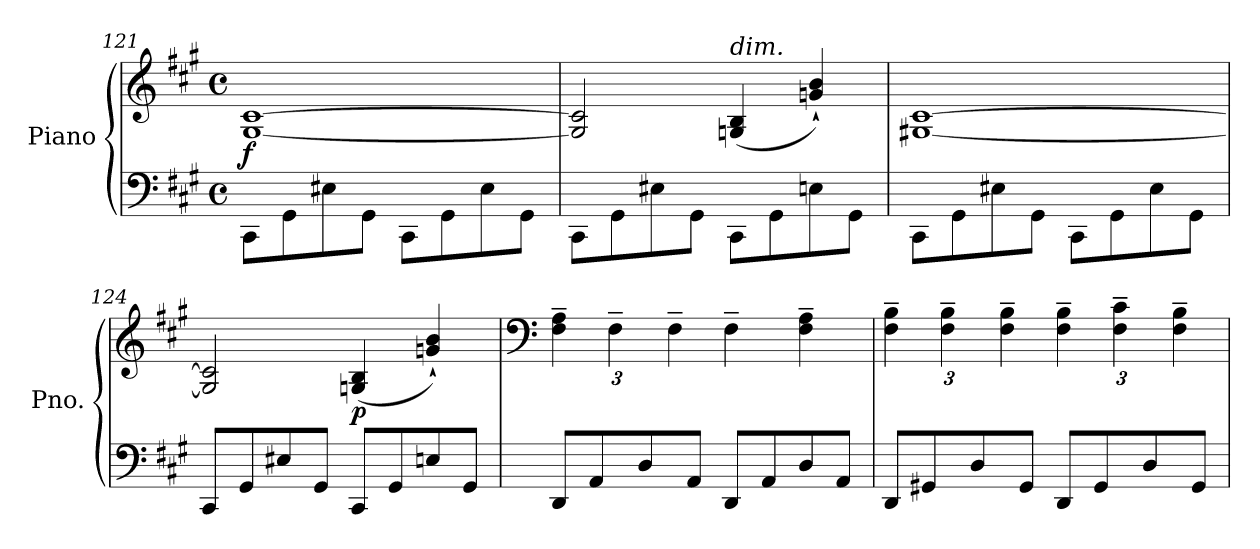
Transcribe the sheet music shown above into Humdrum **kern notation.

**kern	**kern	**dynam
*part1	*part1	*part1
*staff2	*staff1	*staff1/2
*I"Piano	*	*
*I'Pno.	*	*
*clefF4	*clefG2	*
*k[f#c#g#]	*k[f#c#g#]	*
*M4/4	*M4/4	*
*met(c)	*met(c)	*
=121	=121	=121
!	!	!LO:DY:b
8CC#\L	[1G# [1c#	f
8GG#\	.	.
8E#X\	.	.
8GG#\J	.	.
8CC#\L	.	.
8GG#\	.	.
8E#\	.	.
8GG#\J	.	.
=122	=122	=122
8CC#\L	2G#/] 2c#/]	.
8GG#\	.	.
8E#X\	.	.
8GG#\J	.	.
!	!LO:TX:a:i:t=dim.	!
8CC#\L	(4Gn/ 4B/	.
8GG#\	.	.
8En\	4gn/` 4b/`)	.
8GG#\J	.	.
=123	=123	=123
8CC#\L	[1G#X [1c#	.
8GG#\	.	.
8E#X\	.	.
8GG#\J	.	.
8CC#\L	.	.
8GG#\	.	.
8E#\	.	.
8GG#\J	.	.
!!LO:LB:g=z
=124	=124	=124
8CC#/L	2G#/] 2c#/]	.
8GG#/	.	.
8E#X/	.	.
8GG#/J	.	.
!	!	!LO:DY:b
8CC#/L	(4Gn/ 4B/	p
8GG#/	.	.
8En/	4gn/` 4b/`)	.
8GG#/J	.	.
=125	=125	=125
*	*clefF4	*
*	*Xbrackettup	*
!	!	!LO:DY:b
8DD/L	6F#\~ 6A\~	other-dynamics
8AA/	.	.
.	6F#~\	.
8D/	.	.
.	6F#~\	.
8AA/J	.	.
8DD/L	4F#~\	.
8AA/	.	.
8D/	4F#\~ 4A\~	.
8AA/J	.	.
=126	=126	=126
8DD/L	6F#\~ 6B\~	.
8GG#X/	.	.
.	6F#\~ 6B\~	.
8D/	.	.
.	6F#\~ 6B\~	.
8GG#/J	.	.
8DD/L	6F#\~ 6B\~	.
8GG#/	.	.
.	6F#\~ 6c#\~	.
8D/	.	.
.	6F#\~ 6B\~	.
8GG#/J	.	.
=	=	=
*-	*-	*-
